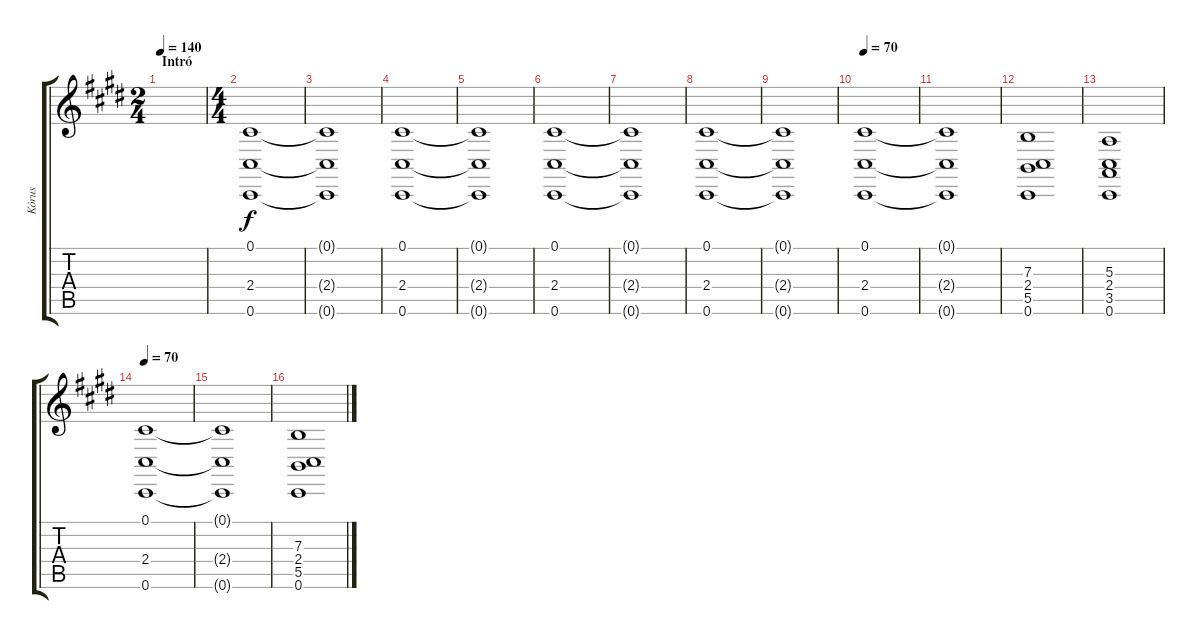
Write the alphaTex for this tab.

\track ("Kórus" "Kórus") {instrument stringensemble2}
\staff {score tabs}
\tuning (Db4 Ab3 E3 B2 Gb2 Db2) {hide}
\ts (2 4)
\section ("" "Intró")
\tempo 140
\tempo 70
\tempo 140
\clef g2
\ks c#minor
|
\ts (4 4)
(0.1 2.4 0.6).1{volume 15 instrument stringensemble1} |
(0.1{t} 2.4{t} 0.6{t}).1 |
(0.1 2.4 0.6).1 |
(0.1{t} 2.4{t} 0.6{t}).1 |
(0.1 2.4 0.6).1 |
(0.1{t} 2.4{t} 0.6{t}).1 |
(0.1 2.4 0.6).1 |
(0.1{t} 2.4{t} 0.6{t}).1 |
\tempo 70
(0.1 2.4 0.6).1 |
(0.1{t} 2.4{t} 0.6{t}).1 |
(7.3 2.4 5.5 0.6).1 |
(5.3 2.4 3.5 0.6).1 |
\tempo 70
(0.1 2.4 0.6).1 |
(0.1{t} 2.4{t} 0.6{t}).1 |
(7.3 2.4 5.5 0.6).1
